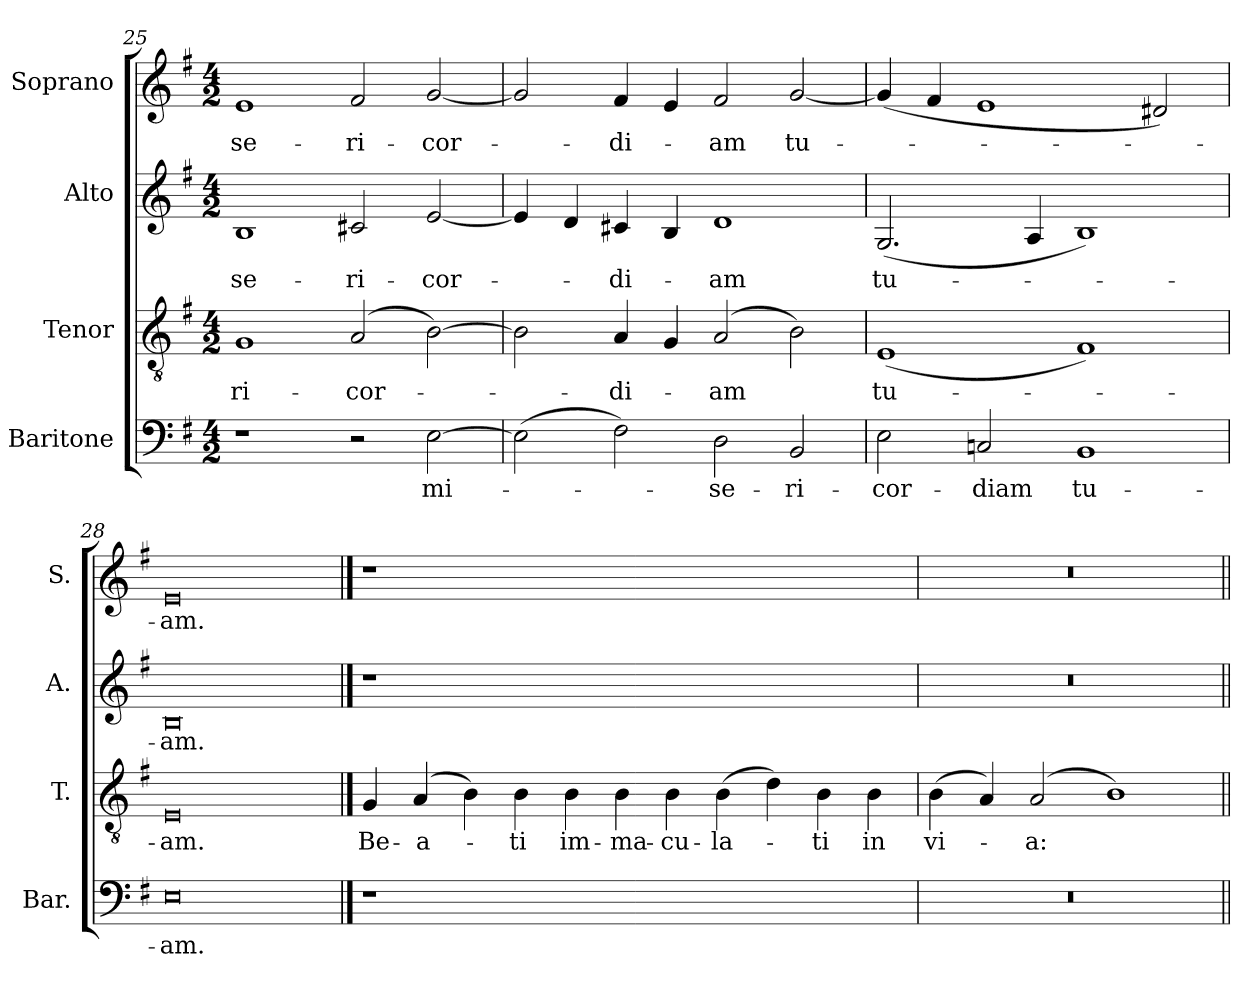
**kern	**text	**kern	**text	**kern	**text	**kern	**text
*part4	*part4	*part3	*part3	*part2	*part2	*part1	*part1
*staff4	*staff4	*staff3	*staff3	*staff2	*staff2	*staff1	*staff1
*I"Baritone	*	*I"Tenor	*	*I"Alto	*	*I"Soprano	*
*I'Bar.	*	*I'T.	*	*I'A.	*	*I'S.	*
*clefF4	*	*clefGv2	*	*clefG2	*	*clefG2	*
*	*	*ITrd7c12	*	*	*	*	*
*k[f#]	*	*k[f#]	*	*k[f#]	*	*k[f#]	*
*G:	*	*G:	*	*G:	*	*G:	*
*M4/2	*	*M4/2	*	*M4/2	*	*M4/2	*
=25	=25	=25	=25	=25	=25	=25	=25
!	!	!	!LO:LY:b:color=#000000	!	!	!	!
!	!	!	!	!	!LO:LY:b:color=#000000	!	!
!	!	!	!	!	!	!	!LO:LY:b:color=#000000
1r	.	1GGi	-ri-	1Bi	-se-	1ei	-se-
!	!	!	!LO:LY:b:color=#000000	!	!	!	!
!	!	!	!	!	!LO:LY:b:color=#000000	!	!
!	!	!	!	!	!	!	!LO:LY:b:color=#000000
2r	.	(2AAi/	-cor-	2c#Xi/	-ri-	2f#i/	-ri-
!	!LO:LY:b:color=#000000	!	!	!	!	!	!
!	!	!	!	!	!LO:LY:b:color=#000000	!	!
!	!	!	!	!	!	!	!LO:LY:b:color=#000000
[2Ei\	mi-	[2BBi\)	.	[2ei/	-cor-	[2gi/	-cor-
=26	=26	=26	=26	=26	=26	=26	=26
(2Ei\]	.	2BBi\]	.	4ei/]	.	2gi/]	.
.	.	.	.	4di/	.	.	.
!	!	!	!LO:LY:b:color=#000000	!	!	!	!
!	!	!	!	!	!LO:LY:b:color=#000000	!	!
!	!	!	!	!	!	!	!LO:LY:b:color=#000000
2F#i\)	.	4AAi/	-di-	4c#Xi/	-di-	4f#i/	-di-
.	.	4GGi/	.	4Bi/	.	4ei/	.
!	!LO:LY:b:color=#000000	!	!	!	!	!	!
!	!	!	!LO:LY:b:color=#000000	!	!	!	!
!	!	!	!	!	!LO:LY:b:color=#000000	!	!
!	!	!	!	!	!	!	!LO:LY:b:color=#000000
2Di\	-se-	(2AAi/	-am	1di	-am	2f#i/	-am
!	!LO:LY:b:color=#000000	!	!	!	!	!	!
!	!	!	!	!	!	!	!LO:LY:b:color=#000000
2BBi/	-ri-	2BBi\)	.	.	.	[2gi/	tu-
=27	=27	=27	=27	=27	=27	=27	=27
!	!LO:LY:b:color=#000000	!	!	!	!	!	!
!	!	!	!LO:LY:b:color=#000000	!	!	!	!
!	!	!	!	!	!LO:LY:b:color=#000000	!	!
2Ei\	-cor-	(1EEi	tu-	(2.Gi/	tu-	(4gi/]	.
.	.	.	.	.	.	4f#i/	.
!	!LO:LY:b:color=#000000	!	!	!	!	!	!
2Cni/	-diam	.	.	.	.	1ei	.
.	.	.	.	4Ai/	.	.	.
!	!LO:LY:b:color=#000000	!	!	!	!	!	!
1BBi	tu-	1FF#i)	.	1Bi)	.	.	.
.	.	.	.	.	.	2d#Xi/)	.
=28	=28	=28	=28	=28	=28	=28	=28
!	!LO:LY:b:color=#000000	!	!	!	!	!	!
!	!	!	!LO:LY:b:color=#000000	!	!	!	!
!	!	!	!	!	!LO:LY:b:color=#000000	!	!
!	!	!	!	!	!	!	!LO:LY:b:color=#000000
0Ei	-am.	0EEi	-am.	0Bi	-am.	0ei	-am.
!!LO:LB:g=z
==29	==29	==29	==29	==29	==29	==29	==29
!LO:N:vis=1	!	!	!	!	!	!	!
!	!	!	!LO:LY:b:color=#000000	!LO:N:vis=1	!	!LO:N:vis=1	!
0r	.	4GGi/	Be-	0r	.	0r	.
!	!	!	!LO:LY:b:color=#000000	!	!	!	!
.	.	(4AAi/	-a-	.	.	.	.
.	.	4BBi\)	.	.	.	.	.
!	!	!	!LO:LY:b:color=#000000	!	!	!	!
.	.	4BBi\	-ti	.	.	.	.
!	!	!	!LO:LY:b:color=#000000	!	!	!	!
.	.	4BBi\	im-	.	.	.	.
!	!	!	!LO:LY:b:color=#000000	!	!	!	!
.	.	4BBi\	-ma-	.	.	.	.
!	!	!	!LO:LY:b:color=#000000	!	!	!	!
.	.	4BBi\	-cu-	.	.	.	.
!	!	!	!LO:LY:b:color=#000000	!	!	!	!
.	.	(4BBi\	-la-	.	.	.	.
2.ryy	.	4Di\)	.	2.ryy	.	2.ryy	.
!	!	!	!LO:LY:b:color=#000000	!	!	!	!
.	.	4BBi\	-ti	.	.	.	.
!	!	!	!LO:LY:b:color=#000000	!	!	!	!
.	.	4BBi\	in	.	.	.	.
=30	=30	=30	=30	=30	=30	=30	=30
!LO:N:vis=1	!	!	!	!	!	!	!
!	!	!	!LO:LY:b:color=#000000	!LO:N:vis=1	!	!LO:N:vis=1	!
0r	.	(4BBi\	vi-	0r	.	0r	.
.	.	4AAi/)	.	.	.	.	.
!	!	!	!LO:LY:b:color=#000000	!	!	!	!
.	.	(2AAi/	-a:	.	.	.	.
.	.	1BBi)	.	.	.	.	.
=||	=||	=||	=||	=||	=||	=||	=||
*-	*-	*-	*-	*-	*-	*-	*-
